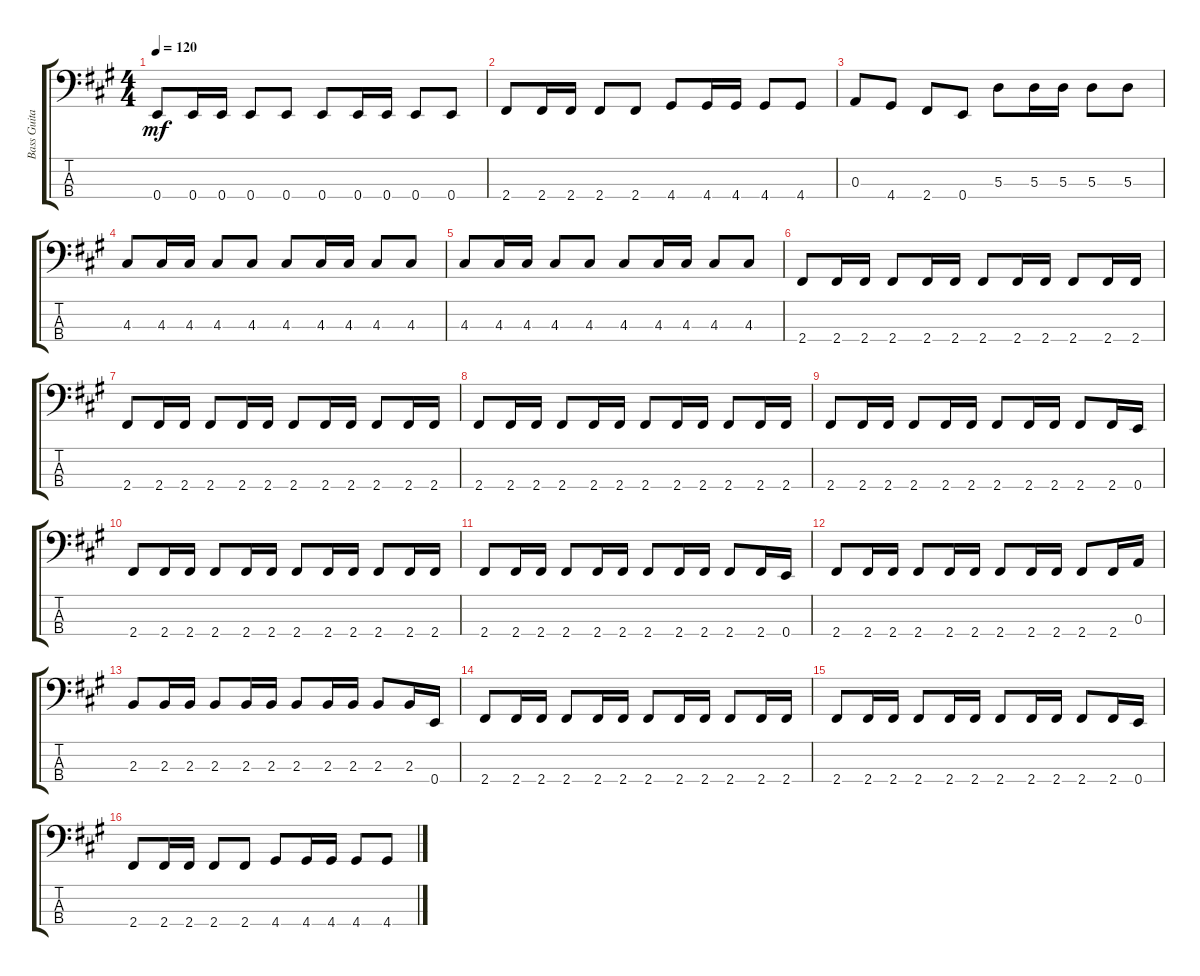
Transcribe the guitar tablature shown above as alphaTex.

\track ("Bass Guitar" "Bass Guita") {instrument electricbassfinger}
\staff {score tabs}
\tuning (G2 D2 A1 E1) {hide}
\ts (4 4)
\tempo 120
\clef f4
\ks f#minor
0.4.8{dy mf} 0.4.16 0.4.16 0.4.8 0.4.8 0.4.8 0.4.16 0.4.16 0.4.8 0.4.8 |
2.4.8 2.4.16 2.4.16 2.4.8 2.4.8 4.4.8 4.4.16 4.4.16 4.4.8 4.4.8 |
0.3.8 4.4.8 2.4.8 0.4.8 5.3.8 5.3.16 5.3.16 5.3.8 5.3.8 |
4.3.8 4.3.16 4.3.16 4.3.8 4.3.8 4.3.8 4.3.16 4.3.16 4.3.8 4.3.8 |
4.3.8 4.3.16 4.3.16 4.3.8 4.3.8 4.3.8 4.3.16 4.3.16 4.3.8 4.3.8 |
2.4.8 2.4.16 2.4.16 2.4.8 2.4.16 2.4.16 2.4.8 2.4.16 2.4.16 2.4.8 2.4.16 2.4.16 |
2.4.8 2.4.16 2.4.16 2.4.8 2.4.16 2.4.16 2.4.8 2.4.16 2.4.16 2.4.8 2.4.16 2.4.16 |
2.4.8 2.4.16 2.4.16 2.4.8 2.4.16 2.4.16 2.4.8 2.4.16 2.4.16 2.4.8 2.4.16 2.4.16 |
2.4.8 2.4.16 2.4.16 2.4.8 2.4.16 2.4.16 2.4.8 2.4.16 2.4.16 2.4.8 2.4.16 0.4.16 |
2.4.8 2.4.16 2.4.16 2.4.8 2.4.16 2.4.16 2.4.8 2.4.16 2.4.16 2.4.8 2.4.16 2.4.16 |
2.4.8 2.4.16 2.4.16 2.4.8 2.4.16 2.4.16 2.4.8 2.4.16 2.4.16 2.4.8 2.4.16 0.4.16 |
2.4.8 2.4.16 2.4.16 2.4.8 2.4.16 2.4.16 2.4.8 2.4.16 2.4.16 2.4.8 2.4.16 0.3.16 |
2.3.8 2.3.16 2.3.16 2.3.8 2.3.16 2.3.16 2.3.8 2.3.16 2.3.16 2.3.8 2.3.16 0.4.16 |
2.4.8 2.4.16 2.4.16 2.4.8 2.4.16 2.4.16 2.4.8 2.4.16 2.4.16 2.4.8 2.4.16 2.4.16 |
2.4.8 2.4.16 2.4.16 2.4.8 2.4.16 2.4.16 2.4.8 2.4.16 2.4.16 2.4.8 2.4.16 0.4.16 |
2.4.8 2.4.16 2.4.16 2.4.8 2.4.8 4.4.8 4.4.16 4.4.16 4.4.8 4.4.8
